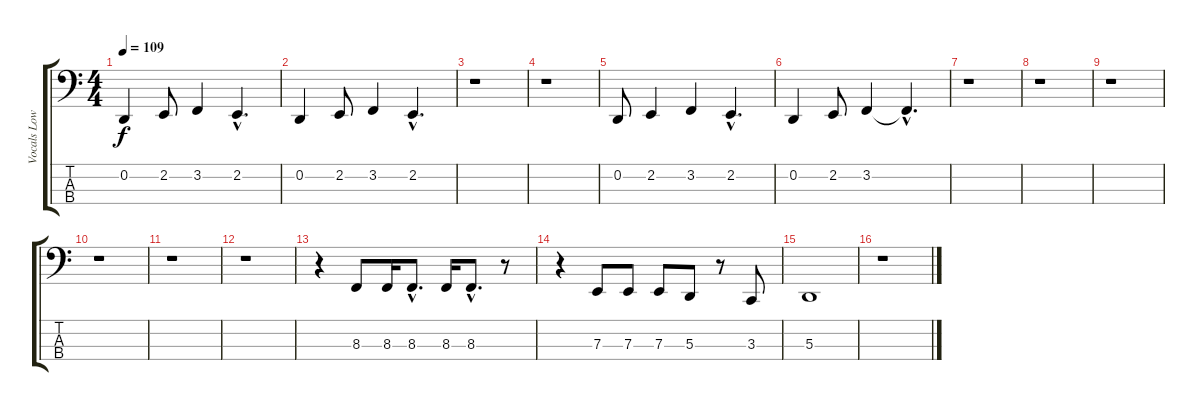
\track ("Vocals Low" "Vocals Low") {instrument lead1square}
\staff {score tabs}
\tuning (G2 D2 A1 E1) {hide}
\ts (4 4)
\tempo 109
\clef f4
\ks c
0.2.4{dy f} 2.2.8 3.2.4 2.2{hac}.4{d} |
0.2.4 2.2.8 3.2.4 2.2{hac}.4{d} |
r.1 |
r.1 |
0.2.8 2.2.4 3.2.4 2.2{hac}.4{d} |
0.2.4 2.2.8 3.2.4 3.2{hac t}.4{d} |
r.1 |
r.1 |
r.1 |
r.1 |
r.1 |
r.1 |
r.4 8.3.8 8.3.16 8.3{hac}.8{d} 8.3.16 8.3{hac}.8{d} r.8 |
r.4 7.3.8 7.3.8 7.3.8 5.3.8 r.8 3.3.8 |
5.3.1 |
r.1
